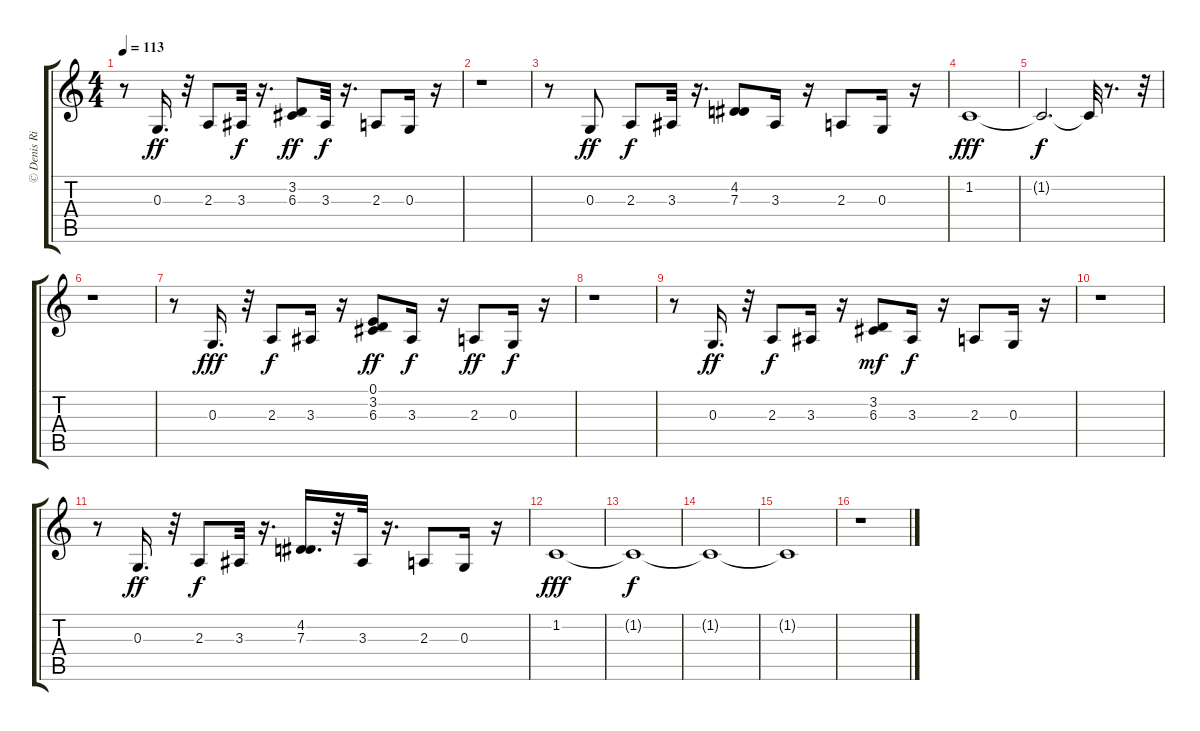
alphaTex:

\track ("© Denis Rionnet" "© Denis Ri") {instrument baritonesax}
\staff {score tabs}
\tuning (E4 B3 G3 D3 A2 E2) {hide}
\ts (4 4)
\tempo 113
\clef g2
\ks c
r.8{dy f} 0.3.16{d dy ff} r.32 2.3.8 3.3.32{dy f} r.16{d} (3.2 6.3).8{dy ff} 3.3.32{dy f} r.16{d} 2.3.8 0.3.16 r.16 |
r.1 |
r.8 0.3.8{dy ff} 2.3.8{dy f} 3.3.32 r.16{d} (4.2 7.3).8 3.3.16 r.16 2.3.8 0.3.16 r.16 |
1.2.1{dy fff volume 0} |
1.2{t}.2{d dy f} 1.2{t}.32 r.8{d} r.32 |
r.1 |
r.8 0.3.16{d dy fff volume 12} r.32 2.3.8{dy f} 3.3.16 r.16 (0.1 3.2 6.3).8{dy ff} 3.3.16{dy f} r.16 2.3.8{dy ff} 0.3.16{dy f} r.16 |
r.1 |
r.8 0.3.16{d dy ff} r.32 2.3.8{dy f} 3.3.16 r.16 (3.2 6.3).8{dy mf} 3.3.16{dy f} r.16 2.3.8 0.3.16 r.16 |
r.1 |
r.8 0.3.16{d dy ff} r.32 2.3.8{dy f} 3.3.32 r.16{d} (4.2 7.3).16{d} r.32 3.3.32 r.16{d} 2.3.8 0.3.16 r.16 |
1.2.1{dy fff volume 0} |
1.2{t}.1{dy f} |
1.2{t}.1 |
1.2{t}.1 |
r.1
